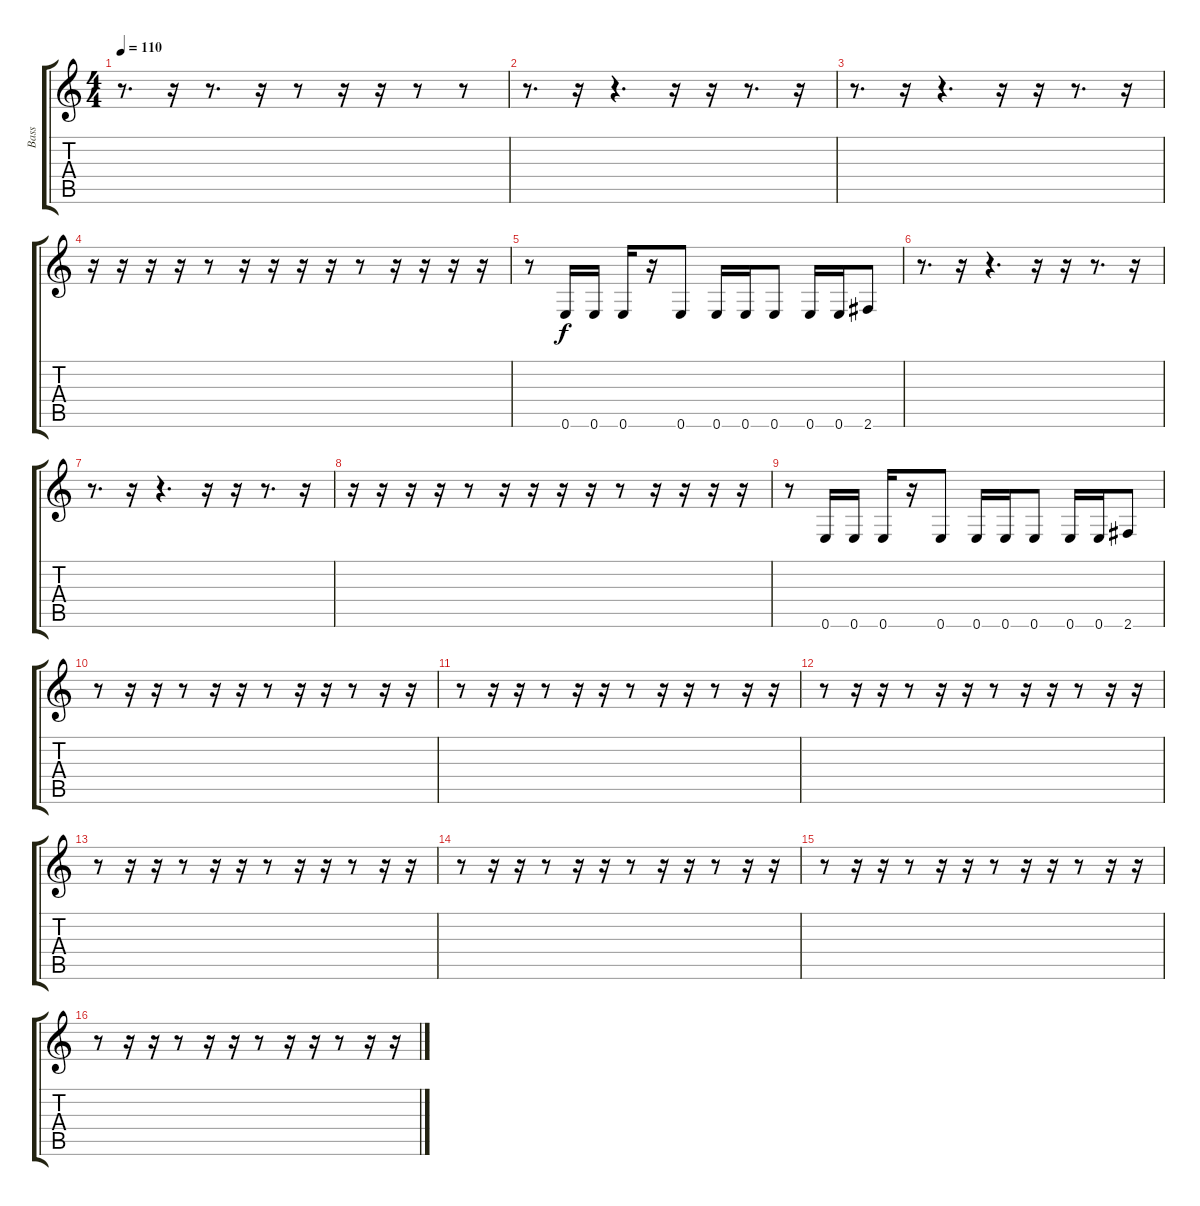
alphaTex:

\track ("Bass" "Bass") {instrument electricbassfinger}
\staff {score tabs}
\tuning (E4 B3 G3 D3 A2 E2) {hide}
\ts (4 4)
\tempo 110
\clef g2
\ks c
r.8{d dy f} r.16 r.8{d} r.16 r.8 r.16 r.16 r.8 r.8 |
r.8{d} r.16 r.4{d} r.16 r.16 r.8{d} r.16 |
r.8{d} r.16 r.4{d} r.16 r.16 r.8{d} r.16 |
r.16 r.16 r.16 r.16 r.8 r.16 r.16 r.16 r.16 r.8 r.16 r.16 r.16 r.16 |
r.8 0.6.16 0.6.16 0.6.16 r.16 0.6.8 0.6.16 0.6.16 0.6.8 0.6.16 0.6.16 2.6.8 |
r.8{d} r.16 r.4{d} r.16 r.16 r.8{d} r.16 |
r.8{d} r.16 r.4{d} r.16 r.16 r.8{d} r.16 |
r.16 r.16 r.16 r.16 r.8 r.16 r.16 r.16 r.16 r.8 r.16 r.16 r.16 r.16 |
r.8 0.6.16 0.6.16 0.6.16 r.16 0.6.8 0.6.16 0.6.16 0.6.8 0.6.16 0.6.16 2.6.8 |
r.8 r.16 r.16 r.8 r.16 r.16 r.8 r.16 r.16 r.8 r.16 r.16 |
r.8 r.16 r.16 r.8 r.16 r.16 r.8 r.16 r.16 r.8 r.16 r.16 |
r.8 r.16 r.16 r.8 r.16 r.16 r.8 r.16 r.16 r.8 r.16 r.16 |
r.8 r.16 r.16 r.8 r.16 r.16 r.8 r.16 r.16 r.8 r.16 r.16 |
r.8 r.16 r.16 r.8 r.16 r.16 r.8 r.16 r.16 r.8 r.16 r.16 |
r.8 r.16 r.16 r.8 r.16 r.16 r.8 r.16 r.16 r.8 r.16 r.16 |
r.8 r.16 r.16 r.8 r.16 r.16 r.8 r.16 r.16 r.8 r.16 r.16
